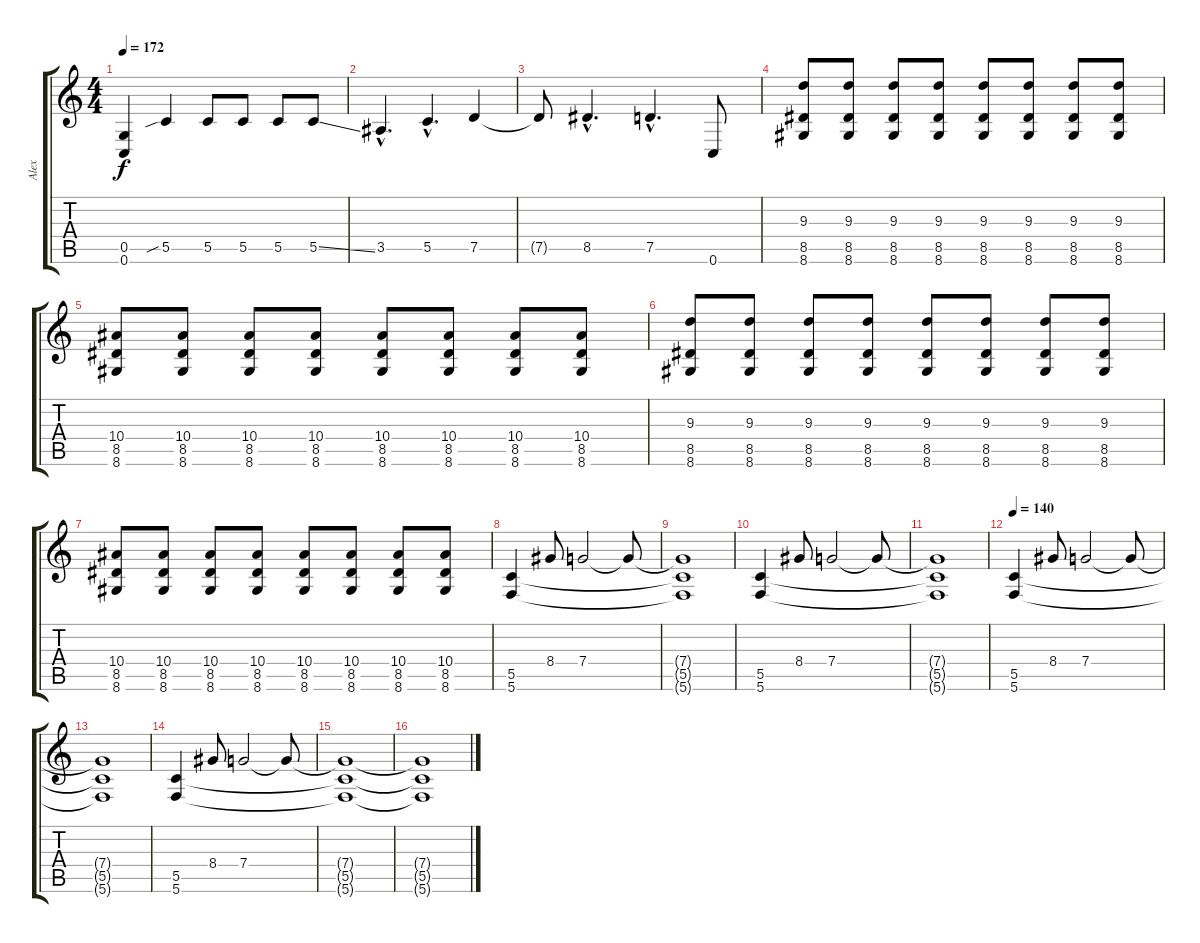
\track ("Alex" "Alex") {instrument distortionguitar}
\staff {score tabs}
\tuning (D4 A3 F3 C3 G2 C2) {hide}
\ts (4 4)
\tempo 172
\clef g2
\ks c
(0.5{t} 0.6{t}).4{dy f} 5.5{sib}.4 5.5.8 5.5.8 5.5.8 5.5{ss}.8 |
3.5{hac}.4{d} 5.5{hac}.4{d} 7.5.4 |
7.5{t}.8 8.5{hac}.4{d} 7.5{hac}.4{d} 0.6.8 |
(9.3 8.5 8.6).8 (9.3 8.5 8.6).8 (9.3 8.5 8.6).8 (9.3 8.5 8.6).8 (9.3 8.5 8.6).8 (9.3 8.5 8.6).8 (9.3 8.5 8.6).8 (9.3 8.5 8.6).8 |
(10.4 8.5 8.6).8 (10.4 8.5 8.6).8 (10.4 8.5 8.6).8 (10.4 8.5 8.6).8 (10.4 8.5 8.6).8 (10.4 8.5 8.6).8 (10.4 8.5 8.6).8 (10.4 8.5 8.6).8 |
(9.3 8.5 8.6).8 (9.3 8.5 8.6).8 (9.3 8.5 8.6).8 (9.3 8.5 8.6).8 (9.3 8.5 8.6).8 (9.3 8.5 8.6).8 (9.3 8.5 8.6).8 (9.3 8.5 8.6).8 |
(10.4 8.5 8.6).8 (10.4 8.5 8.6).8 (10.4 8.5 8.6).8 (10.4 8.5 8.6).8 (10.4 8.5 8.6).8 (10.4 8.5 8.6).8 (10.4 8.5 8.6).8 (10.4 8.5 8.6).8 |
(5.5 5.6).4 8.4.8 7.4.2 7.4{t}.8 |
(7.4{t} 5.5{t} 5.6{t}).1 |
(5.5 5.6).4 8.4.8 7.4.2 7.4{t}.8 |
(7.4{t} 5.5{t} 5.6{t}).1 |
\tempo 140
(5.5 5.6).4 8.4.8 7.4.2 7.4{t}.8 |
(7.4{t} 5.5{t} 5.6{t}).1 |
(5.5 5.6).4 8.4.8 7.4.2 7.4{t}.8 |
(7.4{t} 5.5{t} 5.6{t}).1 |
(7.4{t} 5.5{t} 5.6{t}).1
